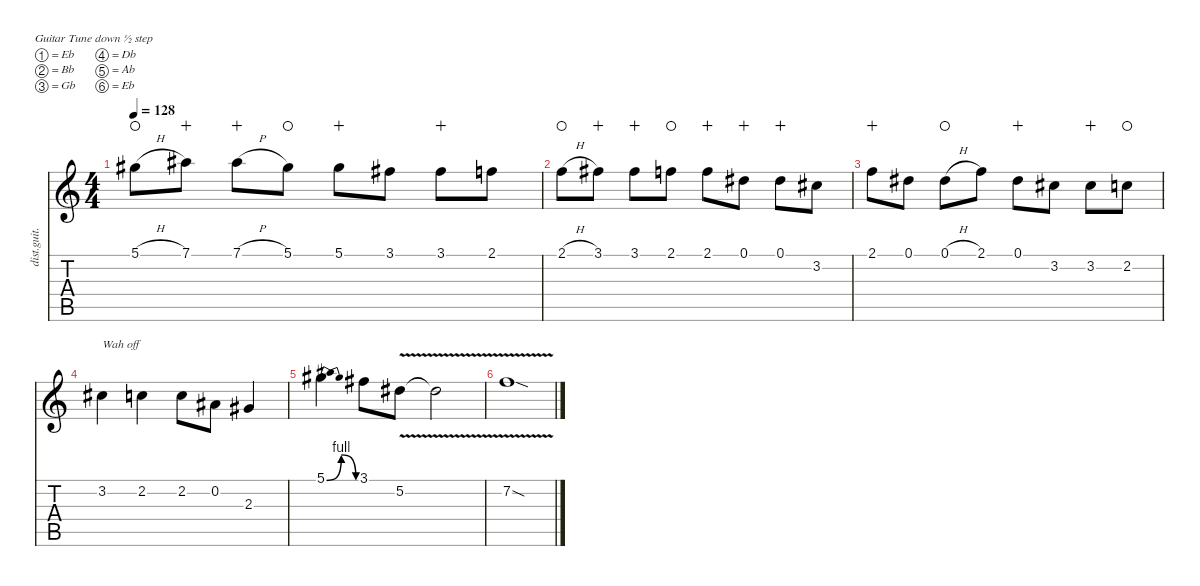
\defaultSystemsLayout 4
\hideDynamics
\bracketExtendMode nobrackets
\otherSystemsTrackNameOrientation horizontal
\track ("James Iha (Distorted Lead)" "dist.guit.") {instrument distortionguitar}
\staff {score tabs}
\tuning (Eb4 Bb3 Gb3 Db3 Ab2 Eb2)
\ts (4 4)
\tempo 128
\clef g2
\ks c
5.1{h acc #}.8{dy mf waho beam Down} 7.1{acc #}.8{wahc beam Down} 7.1{h acc #}.8{wahc beam Down} 5.1{acc #}.8{waho beam Down} 5.1{acc #}.8{wahc beam Down} 3.1{acc #}.8{beam Down} 3.1{acc #}.8{wahc beam Down} 2.1.8{beam Down} |
2.1{h}.8{waho beam Down} 3.1{acc #}.8{wahc beam Down} 3.1{acc #}.8{wahc beam Down} 2.1.8{waho beam Down} 2.1.8{wahc beam Down} 0.1{acc #}.8{wahc beam Down} 0.1{acc #}.8{wahc beam Down} 3.2{acc #}.8{beam Down} |
2.1.8{wahc beam Down} 0.1{acc #}.8{beam Down} 0.1{h acc #}.8{waho beam Down} 2.1.8{beam Down} 0.1{acc #}.8{wahc beam Down} 3.2{acc #}.8{beam Down} 3.2{acc #}.8{wahc beam Down} 2.2.8{waho beam Down} |
3.2{acc #}.4{txt "Wah off" beam Down} 2.2.4{beam Down} 2.2.8{beam Down} 0.2{acc #}.8{beam Down} 2.3{acc #}.4{beam Up} |
5.1{be (bendrelease 0 0 10.2 4 20.4 4 30 0) acc #}.4{beam Down} 3.1{acc #}.8{beam Down} 5.2{v acc #}.8{beam Down} 5.2{v t acc #}.2{beam Down} |
7.2{v sod}.1{beam Down}
